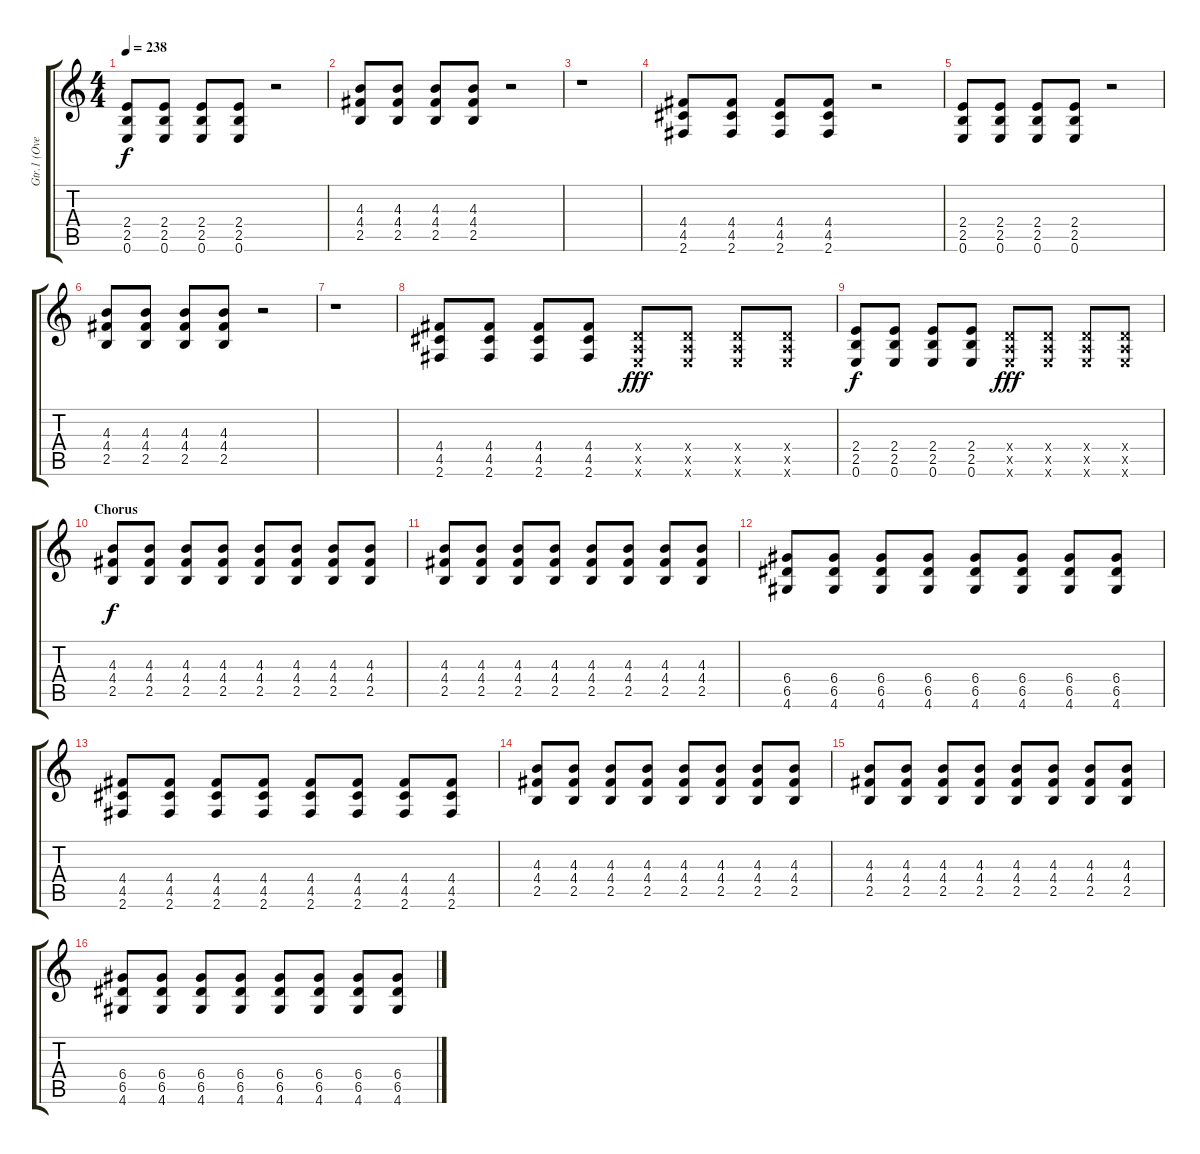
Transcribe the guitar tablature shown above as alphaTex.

\track ("Gtr.1 (Overdriven)" "Gtr.1 (Ove") {instrument overdrivenguitar}
\staff {score tabs}
\tuning (E4 B3 G3 D3 A2 E2) {hide}
\ts (4 4)
\tempo 238
\clef g2
\ks c
(2.4 2.5 0.6).8{dy f} (2.4 2.5 0.6).8 (2.4 2.5 0.6).8 (2.4 2.5 0.6).8 r.2 |
(4.3 4.4 2.5).8 (4.3 4.4 2.5).8 (4.3 4.4 2.5).8 (4.3 4.4 2.5).8 r.2 |
r.1 |
(4.4 4.5 2.6).8 (4.4 4.5 2.6).8 (4.4 4.5 2.6).8 (4.4 4.5 2.6).8 r.2 |
(2.4 2.5 0.6).8 (2.4 2.5 0.6).8 (2.4 2.5 0.6).8 (2.4 2.5 0.6).8 r.2 |
(4.3 4.4 2.5).8 (4.3 4.4 2.5).8 (4.3 4.4 2.5).8 (4.3 4.4 2.5).8 r.2 |
r.1 |
(4.4 4.5 2.6).8 (4.4 4.5 2.6).8 (4.4 4.5 2.6).8 (4.4 4.5 2.6).8 (0.4{x} 0.5{x} 0.6{x}).8{dy fff} (0.4{x} 0.5{x} 0.6{x}).8 (0.4{x} 0.5{x} 0.6{x}).8 (0.4{x} 0.5{x} 0.6{x}).8 |
(2.4 2.5 0.6).8{dy f} (2.4 2.5 0.6).8 (2.4 2.5 0.6).8 (2.4 2.5 0.6).8 (0.4{x} 0.5{x} 0.6{x}).8{dy fff} (0.4{x} 0.5{x} 0.6{x}).8 (0.4{x} 0.5{x} 0.6{x}).8 (0.4{x} 0.5{x} 0.6{x}).8 |
\section ("" "Chorus")
(4.3 4.4 2.5).8{dy f} (4.3 4.4 2.5).8 (4.3 4.4 2.5).8 (4.3 4.4 2.5).8 (4.3 4.4 2.5).8 (4.3 4.4 2.5).8 (4.3 4.4 2.5).8 (4.3 4.4 2.5).8 |
(4.3 4.4 2.5).8 (4.3 4.4 2.5).8 (4.3 4.4 2.5).8 (4.3 4.4 2.5).8 (4.3 4.4 2.5).8 (4.3 4.4 2.5).8 (4.3 4.4 2.5).8 (4.3 4.4 2.5).8 |
(6.4 6.5 4.6).8 (6.4 6.5 4.6).8 (6.4 6.5 4.6).8 (6.4 6.5 4.6).8 (6.4 6.5 4.6).8 (6.4 6.5 4.6).8 (6.4 6.5 4.6).8 (6.4 6.5 4.6).8 |
(4.4 4.5 2.6).8 (4.4 4.5 2.6).8 (4.4 4.5 2.6).8 (4.4 4.5 2.6).8 (4.4 4.5 2.6).8 (4.4 4.5 2.6).8 (4.4 4.5 2.6).8 (4.4 4.5 2.6).8 |
(4.3 4.4 2.5).8 (4.3 4.4 2.5).8 (4.3 4.4 2.5).8 (4.3 4.4 2.5).8 (4.3 4.4 2.5).8 (4.3 4.4 2.5).8 (4.3 4.4 2.5).8 (4.3 4.4 2.5).8 |
(4.3 4.4 2.5).8 (4.3 4.4 2.5).8 (4.3 4.4 2.5).8 (4.3 4.4 2.5).8 (4.3 4.4 2.5).8 (4.3 4.4 2.5).8 (4.3 4.4 2.5).8 (4.3 4.4 2.5).8 |
(6.4 6.5 4.6).8 (6.4 6.5 4.6).8 (6.4 6.5 4.6).8 (6.4 6.5 4.6).8 (6.4 6.5 4.6).8 (6.4 6.5 4.6).8 (6.4 6.5 4.6).8 (6.4 6.5 4.6).8
